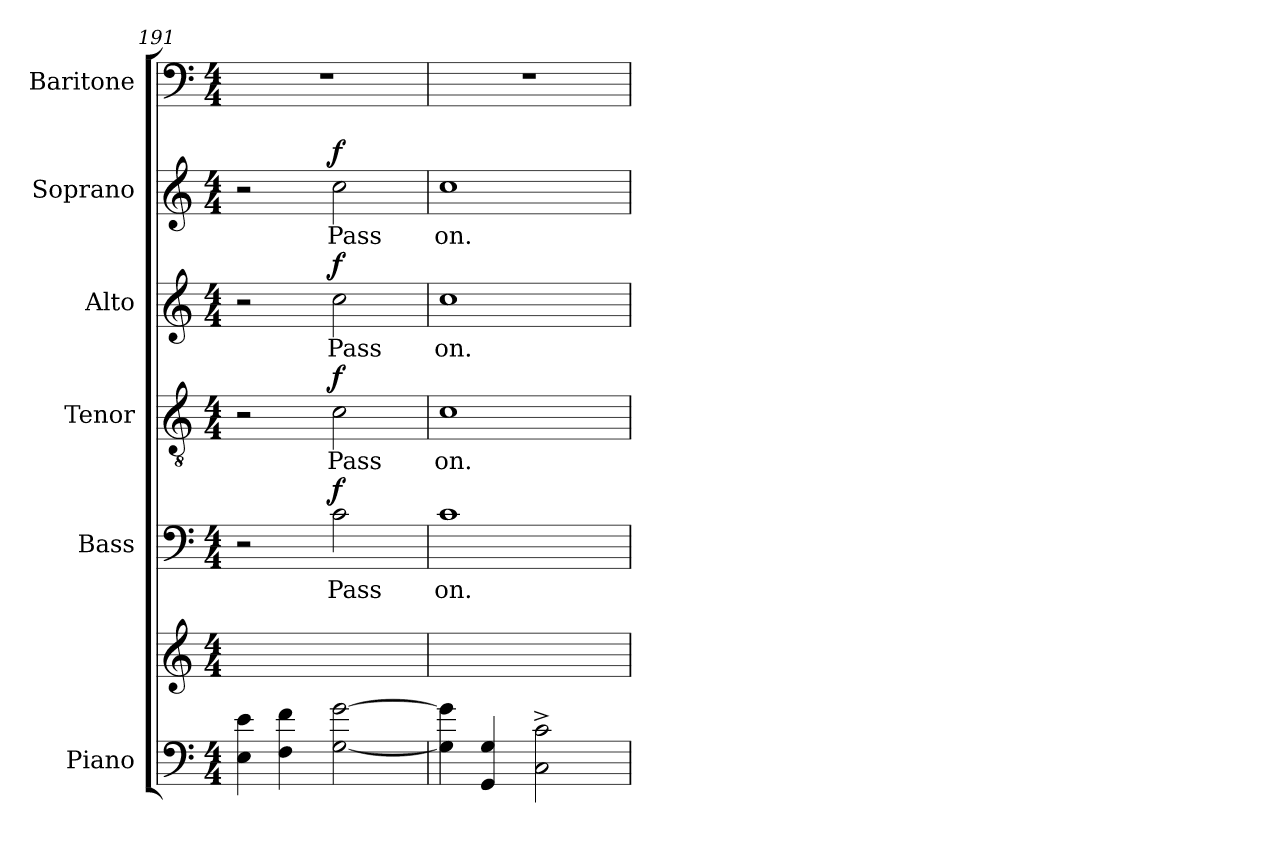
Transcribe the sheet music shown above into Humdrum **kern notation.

**kern	**kern	**kern	**text	**dynam	**kern	**text	**dynam	**kern	**text	**dynam	**kern	**text	**dynam	**kern
*part6	*part6	*part5	*part5	*part5	*part4	*part4	*part4	*part3	*part3	*part3	*part2	*part2	*part2	*part1
*staff7	*staff6	*staff5	*staff5	*staff5	*staff4	*staff4	*staff4	*staff3	*staff3	*staff3	*staff2	*staff2	*staff2	*staff1
*I"Piano	*	*I"Bass	*	*	*I"Tenor	*	*	*I"Alto	*	*	*I"Soprano	*	*	*I"Baritone
*	*	*I'B	*	*	*I'T	*	*	*I'A	*	*	*I'S	*	*	*
*clefF4	*clefG2	*clefF4	*	*	*clefGv2	*	*	*clefG2	*	*	*clefG2	*	*	*clefF4
*k[]	*k[]	*k[]	*	*	*k[]	*	*	*k[]	*	*	*k[]	*	*	*k[]
*C:	*C:	*C:	*	*	*C:	*	*	*C:	*	*	*C:	*	*	*C:
*M4/4	*M4/4	*M4/4	*	*	*M4/4	*	*	*M4/4	*	*	*M4/4	*	*	*M4/4
=191	=191	=191	=191	=191	=191	=191	=191	=191	=191	=191	=191	=191	=191	=191
*	*^	*	*	*	*	*	*	*	*	*	*	*	*	*
4E 4e	2ryy	4ryy	2r	.	.	2r	.	.	2r	.	.	2r	.	.	1r
4F 4f	.	8ryy	.	.	.	.	.	.	.	.	.	.	.	.	.
.	.	8ryy	.	.	.	.	.	.	.	.	.	.	.	.	.
!	!	!	!	!LO:LY:b	!LO:DY:b	!	!LO:LY:b	!LO:DY:b	!	!LO:LY:b	!LO:DY:b	!	!LO:LY:b	!LO:DY:b	!
[2G [2g	8ryy	8ryy	2c	Pass	f	2c	Pass	f	2cc	Pass	f	2cc	Pass	f	.
.	4.ryy	8ryy	.	.	.	.	.	.	.	.	.	.	.	.	.
.	.	4ryy	.	.	.	.	.	.	.	.	.	.	.	.	.
=192	=192	=192	=192	=192	=192	=192	=192	=192	=192	=192	=192	=192	=192	=192	=192
!	!	!	!	!LO:LY:b	!	!	!LO:LY:b	!	!	!LO:LY:b	!	!	!LO:LY:b	!	!
4G] 4g]	2ryy	4ryy	1c	on.	.	1c	on.	.	1cc	on.	.	1cc	on.	.	1r
4GG 4G	.	8ryy	.	.	.	.	.	.	.	.	.	.	.	.	.
.	.	8ryy	.	.	.	.	.	.	.	.	.	.	.	.	.
2C^ 2c^	8ryy	8ryy	.	.	.	.	.	.	.	.	.	.	.	.	.
.	4.ryy	8ryy	.	.	.	.	.	.	.	.	.	.	.	.	.
.	.	4ryy	.	.	.	.	.	.	.	.	.	.	.	.	.
*	*v	*v	*	*	*	*	*	*	*	*	*	*	*	*	*
=	=	=	=	=	=	=	=	=	=	=	=	=	=	=
*-	*-	*-	*-	*-	*-	*-	*-	*-	*-	*-	*-	*-	*-	*-
